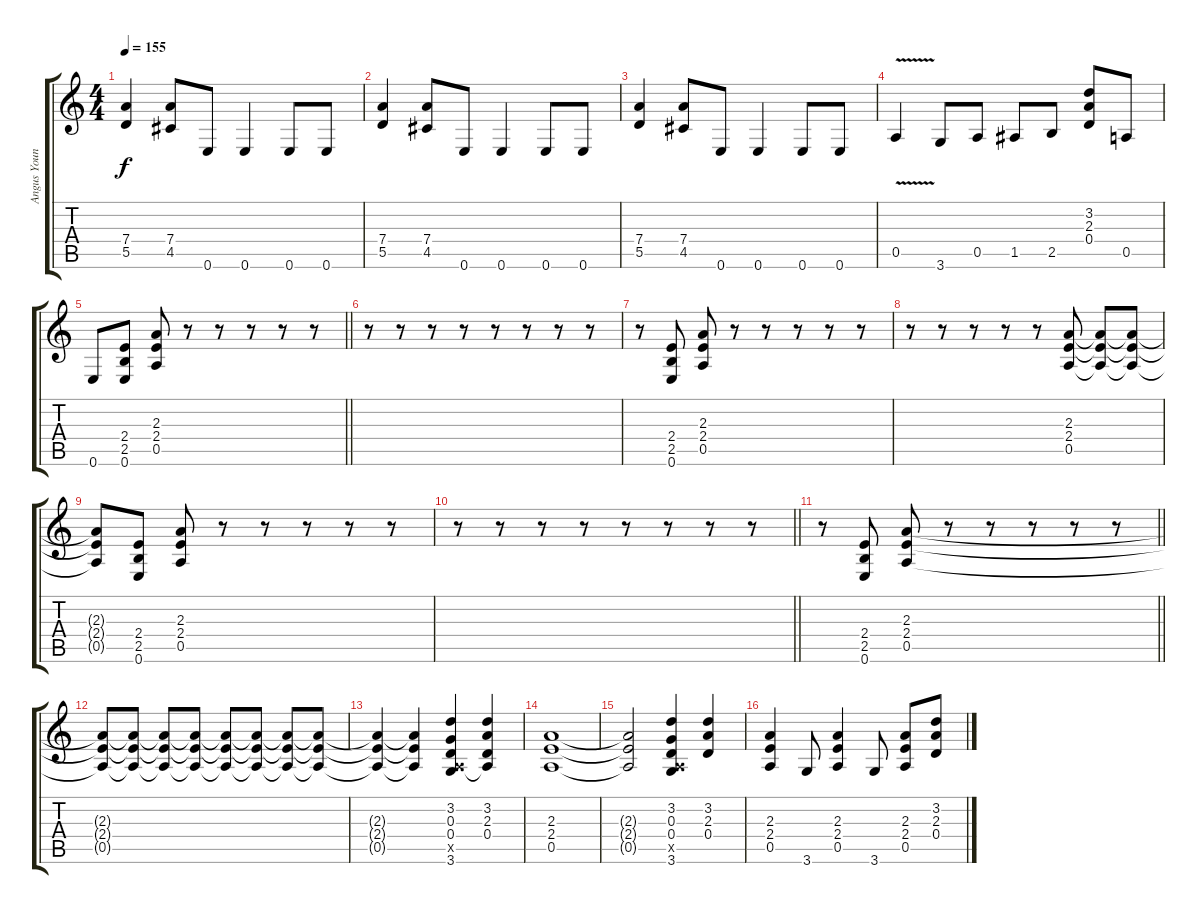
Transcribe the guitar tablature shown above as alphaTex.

\track ("Angus Young" "Angus Youn") {instrument distortionguitar}
\staff {score tabs}
\tuning (E4 B3 G3 D3 A2 E2) {hide}
\ts (4 4)
\tempo 155
\clef g2
\ks c
(7.4 5.5).4{dy f} (7.4 4.5).8 0.6.8 0.6.4 0.6.8 0.6.8 |
(7.4 5.5).4 (7.4 4.5).8 0.6.8 0.6.4 0.6.8 0.6.8 |
(7.4 5.5).4 (7.4 4.5).8 0.6.8 0.6.4 0.6.8 0.6.8 |
0.5{v}.4 3.6.8 0.5.8 1.5.8 2.5.8 (3.2 2.3 0.4).8 0.5.8 |
\barLineRight lightlight
0.6.8 (2.4 2.5 0.6).8 (2.3 2.4 0.5).8 r.8 r.8 r.8 r.8 r.8 |
r.8 r.8 r.8 r.8 r.8 r.8 r.8 r.8 |
r.8 (2.4 2.5 0.6).8 (2.3 2.4 0.5).8 r.8 r.8 r.8 r.8 r.8 |
r.8 r.8 r.8 r.8 r.8 (2.3 2.4 0.5).8 (2.3{t} 2.4{t} 0.5{t}).8 (2.3{t} 2.4{t} 0.5{t}).8 |
(2.3{t} 2.4{t} 0.5{t}).8 (2.4 2.5 0.6).8 (2.3 2.4 0.5).8 r.8 r.8 r.8 r.8 r.8 |
\barLineRight lightlight
r.8 r.8 r.8 r.8 r.8 r.8 r.8 r.8 |
\barLineRight lightlight
r.8 (2.4 2.5 0.6).8 (2.3 2.4 0.5).8 r.8 r.8 r.8 r.8 r.8 |
(2.3{t} 2.4{t} 0.5{t}).8 (2.3{t} 2.4{t} 0.5{t}).8 (2.3{t} 2.4{t} 0.5{t}).8 (2.3{t} 2.4{t} 0.5{t}).8 (2.3{t} 2.4{t} 0.5{t}).8 (2.3{t} 2.4{t} 0.5{t}).8 (2.3{t} 2.4{t} 0.5{t}).8 (2.3{t} 2.4{t} 0.5{t}).8 |
(2.3{t} 2.4{t} 0.5{t}).4 (2.3{t} 2.4{t} 0.5{t}).4 (3.2 0.3 0.4 0.5{x} 3.6).4 (3.2 2.3 0.4 0.5{t}).4 |
(2.3 2.4 0.5).1 |
(2.3{t} 2.4{t} 0.5{t}).2 (3.2 0.3 0.4 0.5{x} 3.6).4 (3.2 2.3 0.4).4 |
(2.3 2.4 0.5).4 3.6.8 (2.3 2.4 0.5).4 3.6.8 (2.3 2.4 0.5).8 (3.2 2.3 0.4).8
